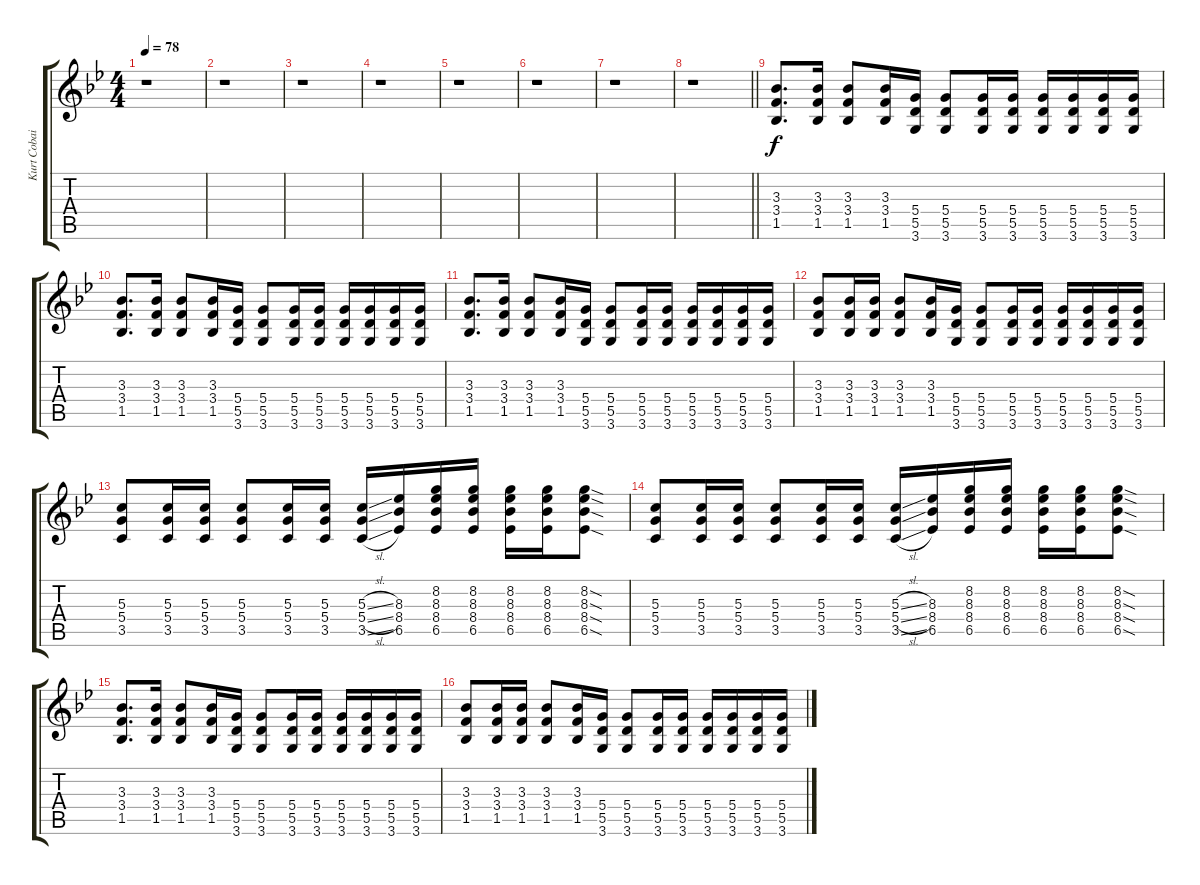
\track ("Kurt Cobain" "Kurt Cobai") {instrument distortionguitar}
\staff {score tabs}
\tuning (E4 B3 G3 D3 A2 E2) {hide}
\ts (4 4)
\tempo 78
\clef g2
\ks bb
r.1{dy f} |
r.1 |
r.1 |
r.1 |
r.1 |
r.1 |
r.1 |
\barLineRight lightlight
r.1 |
(3.3 3.4 1.5).8{d} (3.3 3.4 1.5).16 (3.3 3.4 1.5).8 (3.3 3.4 1.5).16 (5.4 5.5 3.6).16 (5.4 5.5 3.6).8 (5.4 5.5 3.6).16 (5.4 5.5 3.6).16 (5.4 5.5 3.6).16 (5.4 5.5 3.6).16 (5.4 5.5 3.6).16 (5.4 5.5 3.6).16 |
(3.3 3.4 1.5).8{d} (3.3 3.4 1.5).16 (3.3 3.4 1.5).8 (3.3 3.4 1.5).16 (5.4 5.5 3.6).16 (5.4 5.5 3.6).8 (5.4 5.5 3.6).16 (5.4 5.5 3.6).16 (5.4 5.5 3.6).16 (5.4 5.5 3.6).16 (5.4 5.5 3.6).16 (5.4 5.5 3.6).16 |
(3.3 3.4 1.5).8{d} (3.3 3.4 1.5).16 (3.3 3.4 1.5).8 (3.3 3.4 1.5).16 (5.4 5.5 3.6).16 (5.4 5.5 3.6).8 (5.4 5.5 3.6).16 (5.4 5.5 3.6).16 (5.4 5.5 3.6).16 (5.4 5.5 3.6).16 (5.4 5.5 3.6).16 (5.4 5.5 3.6).16 |
(3.3 3.4 1.5).8 (3.3 3.4 1.5).16 (3.3 3.4 1.5).16 (3.3 3.4 1.5).8 (3.3 3.4 1.5).16 (5.4 5.5 3.6).16 (5.4 5.5 3.6).8 (5.4 5.5 3.6).16 (5.4 5.5 3.6).16 (5.4 5.5 3.6).16 (5.4 5.5 3.6).16 (5.4 5.5 3.6).16 (5.4 5.5 3.6).16 |
(5.3 5.4 3.5).8 (5.3 5.4 3.5).16 (5.3 5.4 3.5).16 (5.3 5.4 3.5).8 (5.3 5.4 3.5).16 (5.3 5.4 3.5).16 (5.3{sl} 5.4{sl} 3.5{sl}).16 (8.3 8.4 6.5).16 (8.2 8.3 8.4 6.5).16 (8.2 8.3 8.4 6.5).16 (8.2 8.3 8.4 6.5).16 (8.2 8.3 8.4 6.5).16 (8.2{sod} 8.3{sod} 8.4{sod} 6.5{sod}).8 |
(5.3 5.4 3.5).8 (5.3 5.4 3.5).16 (5.3 5.4 3.5).16 (5.3 5.4 3.5).8 (5.3 5.4 3.5).16 (5.3 5.4 3.5).16 (5.3{sl} 5.4{sl} 3.5{sl}).16 (8.3 8.4 6.5).16 (8.2 8.3 8.4 6.5).16 (8.2 8.3 8.4 6.5).16 (8.2 8.3 8.4 6.5).16 (8.2 8.3 8.4 6.5).16 (8.2{sod} 8.3{sod} 8.4{sod} 6.5{sod}).8 |
(3.3 3.4 1.5).8{d} (3.3 3.4 1.5).16 (3.3 3.4 1.5).8 (3.3 3.4 1.5).16 (5.4 5.5 3.6).16 (5.4 5.5 3.6).8 (5.4 5.5 3.6).16 (5.4 5.5 3.6).16 (5.4 5.5 3.6).16 (5.4 5.5 3.6).16 (5.4 5.5 3.6).16 (5.4 5.5 3.6).16 |
(3.3 3.4 1.5).8 (3.3 3.4 1.5).16 (3.3 3.4 1.5).16 (3.3 3.4 1.5).8 (3.3 3.4 1.5).16 (5.4 5.5 3.6).16 (5.4 5.5 3.6).8 (5.4 5.5 3.6).16 (5.4 5.5 3.6).16 (5.4 5.5 3.6).16 (5.4 5.5 3.6).16 (5.4 5.5 3.6).16 (5.4 5.5 3.6).16
